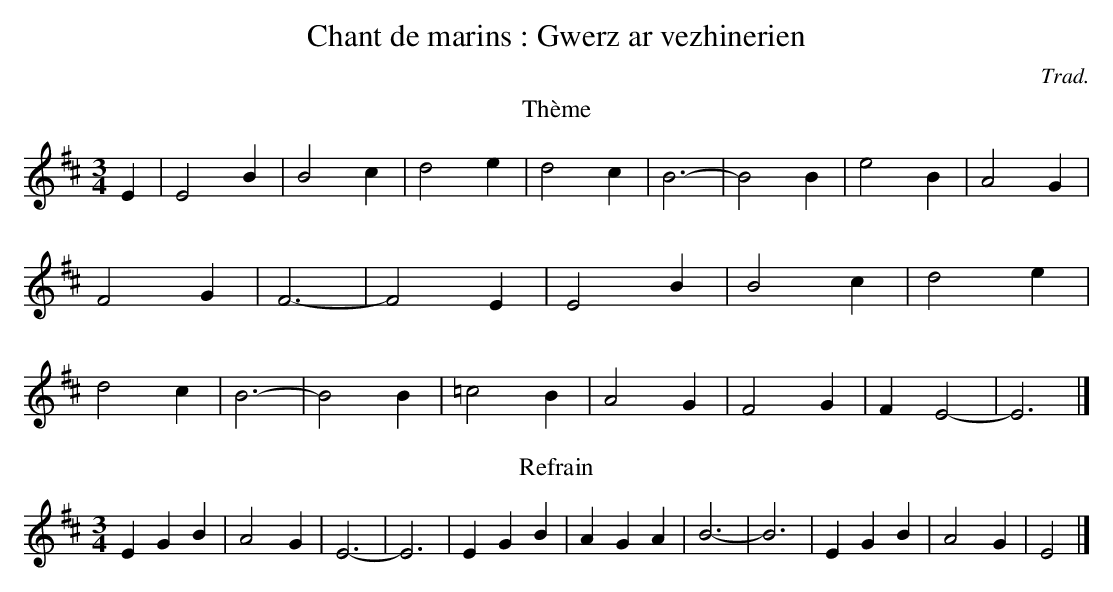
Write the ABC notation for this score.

X:1
T:Chant de marins : Gwerz ar vezhinerien
E:12
C:Trad.
K:D
T:Thème
M:3/4
L:1/4
K:D
E | E2 B | B2 c | d2 e | d2 c | B3- | B2 B | \
e2 B | A2 G | F2 G | \
F3- | F2 E | E2 B | B2 c | d2 e | d2 c | B3- | B2 B | \
=c2 B | A2 G | F2 G | F E2- | E3 |]
T:Refrain
EG B | A2 G | E3- | E3 | E G B | A G A | \
B3- | B3 | E G B | A2 G | E2 |]
